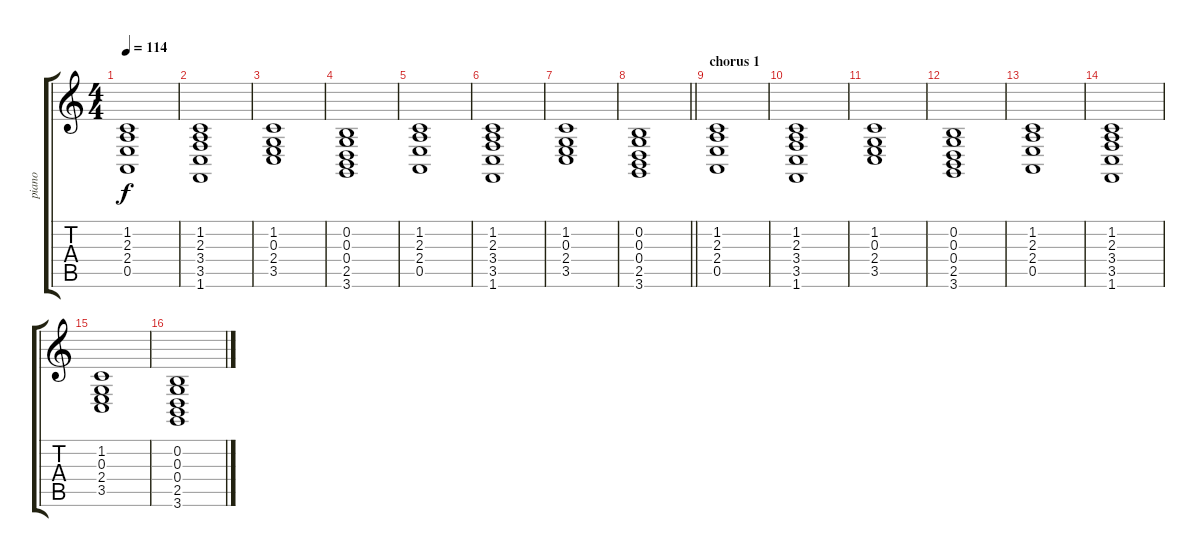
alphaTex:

\track ("piano" "piano") {instrument fx4atmosphere}
\staff {score tabs}
\tuning (E4 B3 G3 D3 A2 E2) {hide}
\ts (4 4)
\tempo 114
\clef g2
\ks c
(1.2 2.3 2.4 0.5).1{dy f} |
(1.2 2.3 3.4 3.5 1.6).1 |
(1.2 0.3 2.4 3.5).1 |
(0.2 0.3 0.4 2.5 3.6).1 |
(1.2 2.3 2.4 0.5).1 |
(1.2 2.3 3.4 3.5 1.6).1 |
(1.2 0.3 2.4 3.5).1 |
\barLineRight lightlight
(0.2 0.3 0.4 2.5 3.6).1 |
\section ("" "chorus 1")
(1.2 2.3 2.4 0.5).1 |
(1.2 2.3 3.4 3.5 1.6).1 |
(1.2 0.3 2.4 3.5).1 |
(0.2 0.3 0.4 2.5 3.6).1 |
(1.2 2.3 2.4 0.5).1 |
(1.2 2.3 3.4 3.5 1.6).1 |
(1.2 0.3 2.4 3.5).1 |
(0.2 0.3 0.4 2.5 3.6).1
